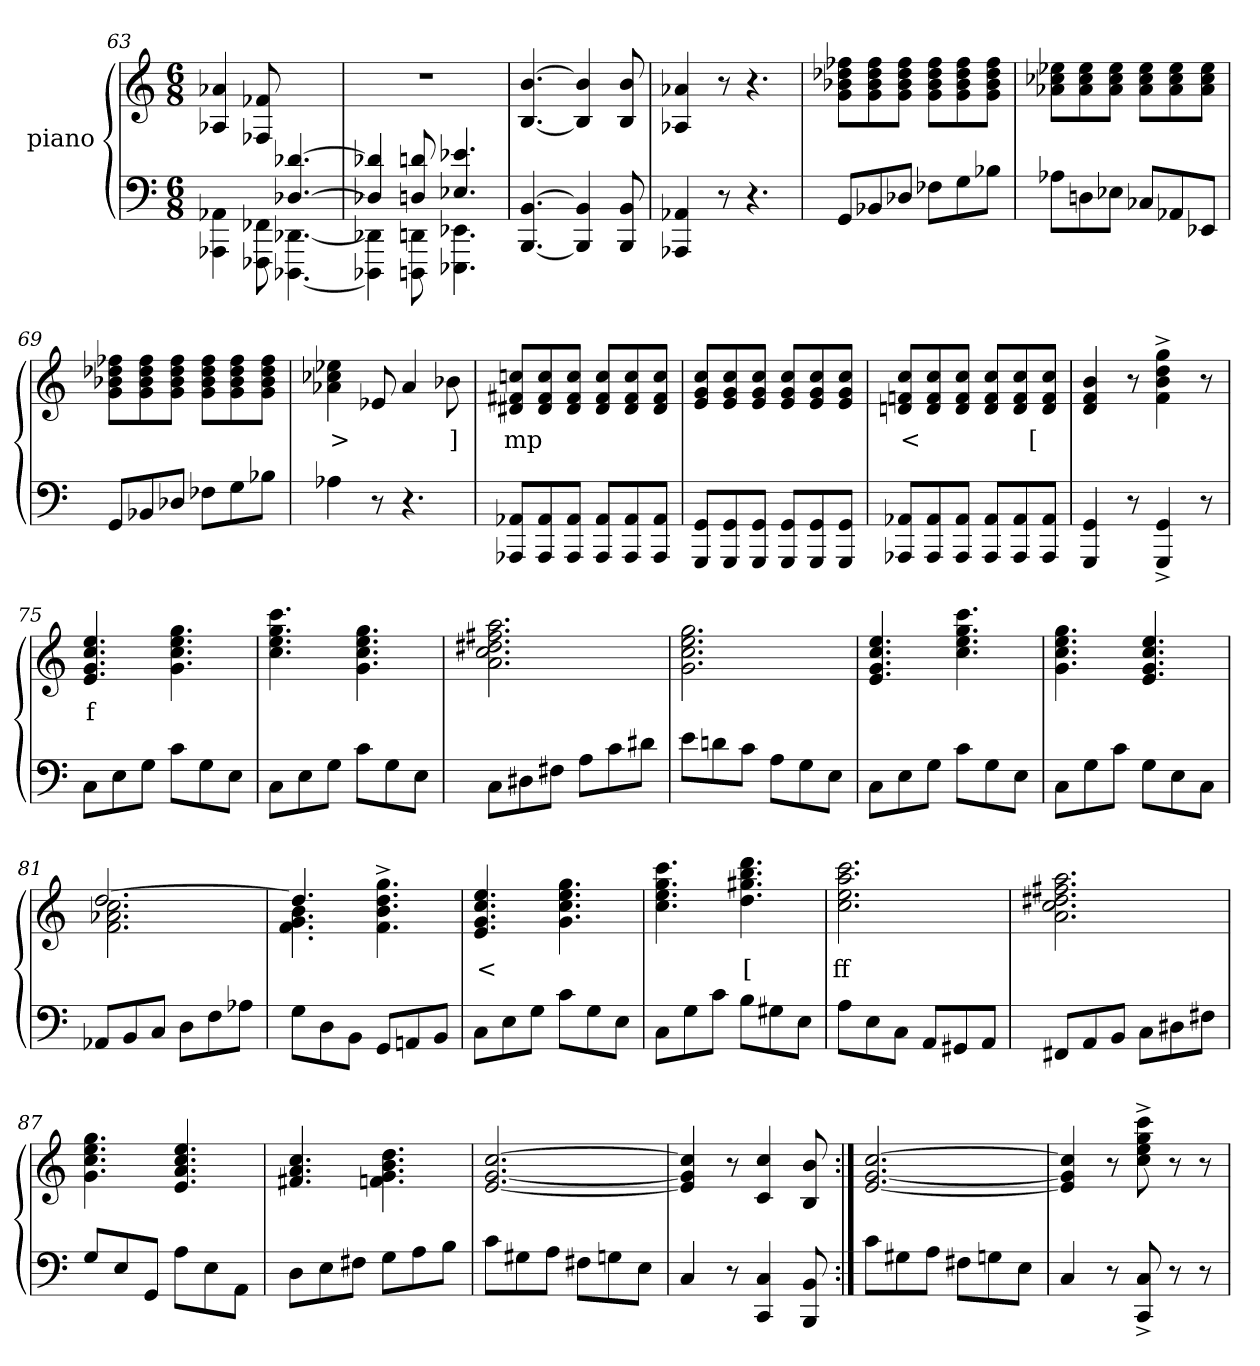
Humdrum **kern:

**kern	**kern	**text
*part2	*part1	*part1
*staff2	*staff1	*staff1
*I"piano	*I"piano	*
*clefF4	*clefG2	*
*k[]	*k[]	*
*M6/8	*M6/8	*
=63	=63	=63
*^	*	*
4.ryy	4AA-X\ 4AAA-X	4a-X 4A-X	.
.	8FF-X\ 8FFF-X	8f-X 8F-X	.
[4.d-X [4.D-X	[4.DD- [4.DDD-	4.ryy	.
=64	=64	=64	=64
4d-X] 4D-X]	4DD-X] 4DDD-X]	2.r	.
8dn 8Dn	8DDn 8DDDn	.	.
4.e-X 4.E-X	4.EE- 4.EEE-	.	.
*v	*v	*	*
=65	=65	=65
[4.BB [4.BBB	[4.b [4.B	.
4BB] 4BBB]	4b] 4B]	.
8BB 8BBB	8b 8B	.
=66	=66	=66
4AA-X 4AAA-X	4a-X 4A-X	.
8r	8r	.
4.r	4.r	.
=67	=67	=67
8GGL	8ff-X 8dd-X 8b-X 8gL	.
8BB-X	8ff- 8dd- 8b- 8g	.
8D-XJ	8ff- 8dd- 8b- 8gJ	.
8F-XL	8ff- 8dd- 8b- 8gL	.
8G	8ff- 8dd- 8b- 8g	.
8B-J	8ff- 8dd- 8b- 8gJ	.
=68	=68	=68
8A-XL	8ee-X 8cc-X 8a-XL	.
8Dn	8ee- 8cc- 8a-	.
8E-XJ	8ee- 8cc- 8a-J	.
8C-XL	8ee- 8cc- 8a-L	.
8AA-	8ee- 8cc- 8a-	.
8EE-J	8ee- 8cc- 8a-J	.
=69	=69	=69
8GGL	8ff-X 8dd-X 8b-X 8gL	.
8BB-X	8ff- 8dd- 8b- 8g	.
8D-XJ	8ff- 8dd- 8b- 8gJ	.
8F-XL	8ff- 8dd- 8b- 8gL	.
8G	8ff- 8dd- 8b- 8g	.
8B-J	8ff- 8dd- 8b- 8gJ	.
=70	=70	=70
4A-X	4ee-X 4cc-X 4a-X	>
8r	8e-	.
4.r	4a-	.
.	8b-X	]
=71	=71	=71
8AA-X 8AAA-XL	8ccn 8f#X 8d#XL	mp
8AA- 8AAA-	8cc 8f# 8d#	.
8AA- 8AAA-J	8cc 8f# 8d#J	.
8AA- 8AAA-L	8cc 8f# 8d#L	.
8AA- 8AAA-	8cc 8f# 8d#	.
8AA- 8AAA-J	8cc 8f# 8d#J	.
=72	=72	=72
8GG 8GGGL	8cc 8g 8eL	.
8GG 8GGG	8cc 8g 8e	.
8GG 8GGGJ	8cc 8g 8eJ	.
8GG 8GGGL	8cc 8g 8eL	.
8GG 8GGG	8cc 8g 8e	.
8GG 8GGGJ	8cc 8g 8eJ	.
=73	=73	=73
8AA-X 8AAA-XL	8cc 8fn 8dnL	<
8AA- 8AAA-	8cc 8f 8d	.
8AA- 8AAA-J	8cc 8f 8dJ	.
8AA- 8AAA-L	8cc 8f 8dL	.
8AA- 8AAA-	8cc 8f 8d	.
8AA- 8AAA-J	8cc 8f 8dJ	[
=74	=74	=74
4GG 4GGG	4b 4f 4d	.
8r	8r	.
4GG^> 4GGG^>	4gg^> 4dd^> 4b^> 4f^>	.
8r	8r	.
=75	=75	=75
8CL	4.ee 4.cc 4.g 4.e	f
8E	.	.
8GJ	.	.
8cL	4.gg 4.ee 4.cc 4.g	.
8G	.	.
8EJ	.	.
=76	=76	=76
8CL	4.ccc 4.gg 4.ee 4.cc	.
8E	.	.
8GJ	.	.
8cL	4.gg 4.ee 4.cc 4.g	.
8G	.	.
8EJ	.	.
=77	=77	=77
8CL	2.aa 2.ff#X 2.dd#X 2.cc 2.a	.
8D#X	.	.
8F#XJ	.	.
8AL	.	.
8c	.	.
8d#J	.	.
=78	=78	=78
8eL	2.gg 2.ee 2.cc 2.g	.
8dn	.	.
8cJ	.	.
8AL	.	.
8G	.	.
8EJ	.	.
=79	=79	=79
8CL	4.ee 4.cc 4.g 4.e	.
8E	.	.
8GJ	.	.
8cL	4.ccc 4.gg 4.ee 4.cc	.
8G	.	.
8EJ	.	.
=80	=80	=80
8CL	4.gg 4.ee 4.cc 4.g	.
8G	.	.
8cJ	.	.
8GL	4.ee 4.cc 4.g 4.e	.
8E	.	.
8CJ	.	.
=81	=81	=81
*	*^	*
8AA-XL	[2.dd	2.cc 2.a-X 2.f	.
8BB	.	.	.
8CJ	.	.	.
8DL	.	.	.
8F	.	.	.
8A-J	.	.	.
=82	=82	=82	=82
8GL	4.dd]	4.b 4.g 4.f	.
8D	.	.	.
8BBJ	.	.	.
8GGL	4.ryy	4.gg^> 4.dd^> 4.b^> 4.f^>	.
8AAn	.	.	.
8BBJ	.	.	.
*	*v	*v	*
=83	=83	=83
8CL	4.ee 4.cc 4.g 4.e	<
8E	.	.
8GJ	.	.
8cL	4.gg 4.ee 4.cc 4.g	.
8G	.	.
8EJ	.	.
=84	=84	=84
8CL	4.ccc 4.gg 4.ee 4.cc	.
8G	.	.
8cJ	.	.
8BL	4.ddd 4.bb 4.gg#X 4.dd	[
8G#X	.	.
8EJ	.	.
=85	=85	=85
8AL	2.ccc 2.aa 2.ee 2.cc	ff
8E	.	.
8CJ	.	.
8AAL	.	.
8GG#X	.	.
8AAJ	.	.
=86	=86	=86
8FF#XL	2.aa 2.ff#X 2.dd#X 2.cc 2.a	.
8AA	.	.
8BBJ	.	.
8CL	.	.
8D#X	.	.
8F#J	.	.
=87	=87	=87
8GL	4.gg 4.ee 4.cc 4.g	.
8E	.	.
8GGJ	.	.
8AL	4.ee 4.cc 4.a 4.e	.
8E	.	.
8AAJ	.	.
=88	=88	=88
8DL	4.cc 4.a 4.f#X	.
8E	.	.
8F#XJ	.	.
8GL	4.dd\ 4.b 4.g 4.fn	.
8A	.	.
8BJ	.	.
=89	=89	=89
8cL	[2.cc [2.g [2.e	.
8G#X	.	.
8AJ	.	.
8F#XL	.	.
8Gn	.	.
8EJ	.	.
=90	=90	=90
4C	4cc] 4g] 4e]	.
8r	8r	.
4C 4CC	4cc 4c	.
8BB 8BBB	8b 8B	.
=91:|!	=91:|!	=91:|!
8cL	[2.cc [2.g [2.e	.
8G#X	.	.
8AJ	.	.
8F#XL	.	.
8Gn	.	.
8EJ	.	.
=92	=92	=92
4C	4cc] 4g] 4e]	.
8r	8r	.
8C^> 8CC^>	8ccc^> 8gg^> 8ee^> 8cc^>	.
8r	8r	.
8r	8r	.
=	=	=
*-	*-	*-
